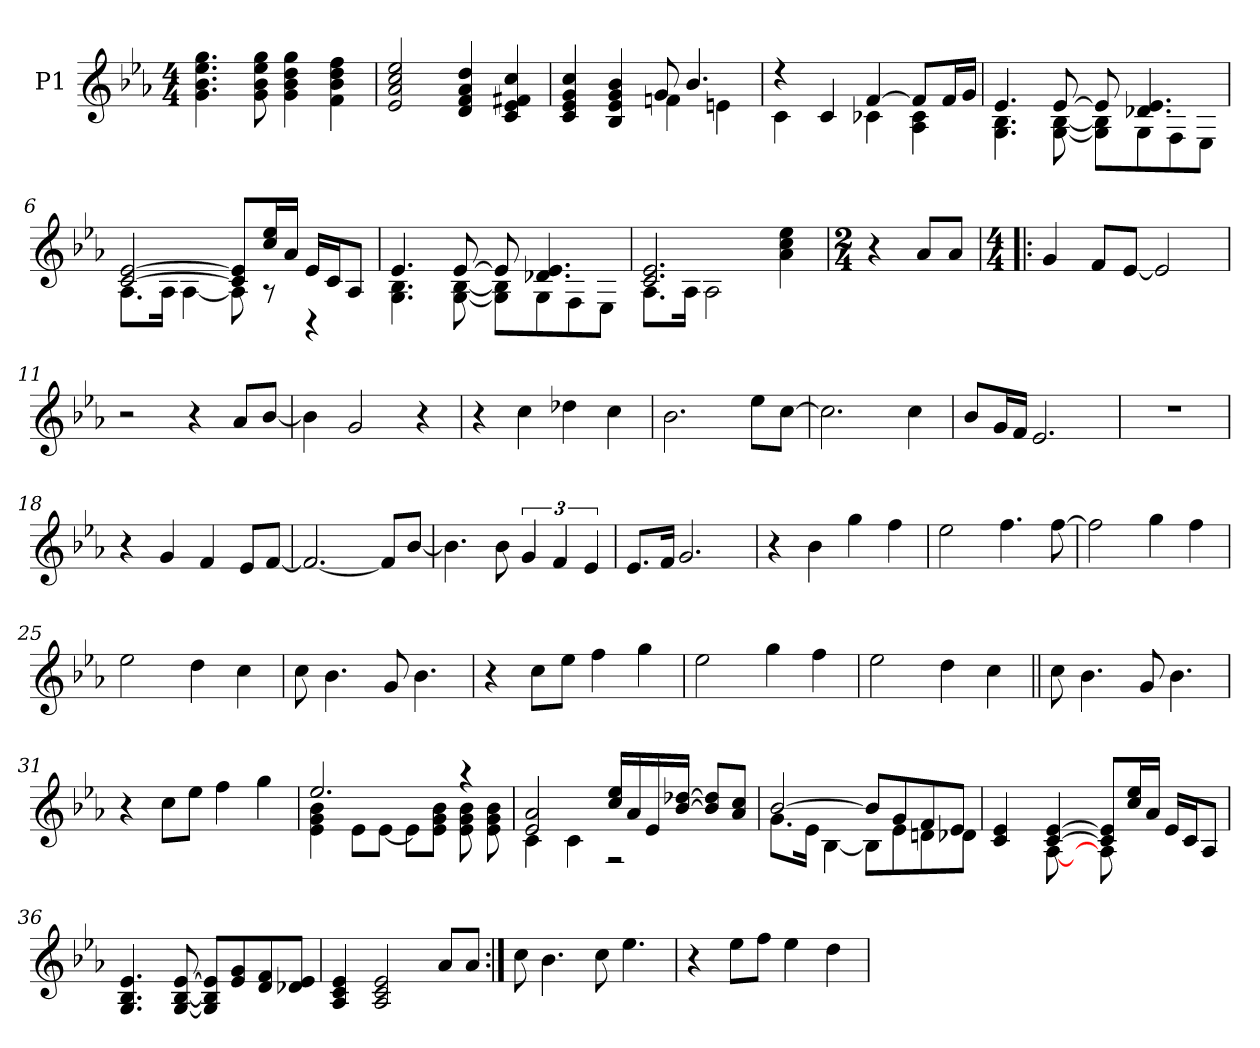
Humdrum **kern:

**kern
*part1
*staff1
*I"P1
*clefG2
*k[b-e-a-]
*E-:
*M4/4
*MM83
=1
4.g\ 4.b-\ 4.ee-\ 4.gg\
8g\ 8b-\ 8ee-\ 8gg\
4g\ 4b-\ 4dd\ 4gg\
4f\ 4b-\ 4dd\ 4ff\
=2
2e-/ 2a-/ 2cc/ 2ee-/
4d/ 4f/ 4a-/ 4dd/
4c/ 4e-/ 4f#X/ 4cc/
=3
*^
4c/ 4e-/ 4g/ 4cc/	2ryy
4B-/ 4e-/ 4g/ 4b-/	.
8g/	4fn\
4.b-/	.
.	4en\
=4	=4
4r	4c\
4ryy	4c/
[>4f/	4c-X\
8f/L]	4A-\ 4c-\
16f/L	.
16g/JJ	.
!!LO:LB:g=z	!!
=5	=5
4.e-/	4.G\ 4.B-\
[>8e-/	[<8G\ [<8B-\
8e-/]	8G\] 8B-\]L
4.d-X/ 4.e-/	8G\
.	8F\
.	8E-\J
=6	=6
[>2c/ [>2e-/	8.A-\L
.	16A-\Jk
.	[<4A-\
8c/] 8e-/]L	8A-\]
16cc/ 16ee-/L	8r
16a-/JJ	.
16e-/LL	4r
16c/J	.
8A-/J	.
=7	=7
4.e-/	4.G\ 4.B-\
[>8e-/	[<8G\ [<8B-\
8e-/]	8G\] 8B-\]L
4.d-X/ 4.e-/	8G\
.	8F\
.	8E-\J
=8	=8
2.c/ 2.e-/	8.A-\L
.	16A-\Jk
.	2A-\
4a-\ 4cc\ 4ee-\	4ryy
*v	*v
!!LO:LB:g=z
=9
*M2/4
4r
8a-/L
8a-/J
=10!|:
*M4/4
4g/
8f/L
[<8e-/J
2e-/]
=11
2r
4r
8a-/L
[<8b-/J
=12
4b-\]
2g/
4r
=13
4r
4cc\
4dd-X\
4cc\
=14
2.b-\
8ee-\L
[>8cc\J
=15
2.cc\]
4cc\
!!LO:LB:g=z
=16
8b-/L
16g/L
16f/JJ
2.e-/
=17
1r
=18
4r
4g/
4f/
8e-/L
[<8f/J
=19
2.f/_
8f/L]
[<8b-/J
=20
4.b-\]
8b-\
6g/
6f/
6e-/
=21
8.e-/L
16f/Jk
2.g/
!!LO:LB:g=z
=22
4r
4b-\
4gg\
4ff\
=23
2ee-\
4.ff\
[>8ff\
=24
2ff\]
4gg\
4ff\
=25
2ee-\
4dd\
4cc\
=26
8cc\
4.b-\
8g/
4.b-\
=27
4r
8cc\L
8ee-\J
4ff\
4gg\
!!LO:LB:g=z
=28
2ee-\
4gg\
4ff\
=29
2ee-\
4dd\
4cc\
=30||
8cc\
4.b-\
8g/
4.b-\
=31
4r
8cc\L
8ee-\J
4ff\
4gg\
=32
*^
2.ee-/	4e-\ 4g\ 4b-\
.	8e-\L
.	[<8e-\J
.	8e-\L]
.	8e-\ 8g\ 8b-\J
4r	8e-\ 8g\ 8b-\
.	8e-\ 8g\ 8b-\
!!LO:LB:g=z	!!
=33	=33
2e-/ 2a-/	4c\
.	4c\
16cc/ 16ee-/LL	2r
16a-/	.
16e-/	.
[>16b-/ [>16dd-X/JJ	.
8b-/] 8dd-/]L	.
8a-/ 8cc/J	.
=34	=34
[>2b-/	8.g\L
.	16e-\Jk
.	[<4B-\
8b-/L]	8B-\L]
8g/	8e-\
8f/	8dn\
8e-/J	8d-X\J
=35	=35
4c/ 4e-/	8.ryy
.	16ryy
[>4c/ [>4e-/	[<8A-\
.	8ryy
8c/] 8e-/]L	8A-\]
16cc/ 16ee-/L	8ryy
16a-/JJ	.
16e-/LL	4ryy
16c/J	.
8A-/J	.
*v	*v
=36
4.G/ 4.B-/ 4.e-/
[<8G/ [<8B-/ [>8e-/
8G/] 8B-/] 8e-/]L
8e-/ 8g/
8d/ 8f/
8d-X/ 8e-/J
!!LO:LB:g=z
=37
4A-/ 4c/ 4e-/
2A-/ 2c/ 2e-/
8a-/L
8a-/J
=38:|!
8cc\
4.b-\
8cc\
4.ee-\
=39
4r
8ee-\L
8ff\J
4ee-\
4dd\
=
*-
